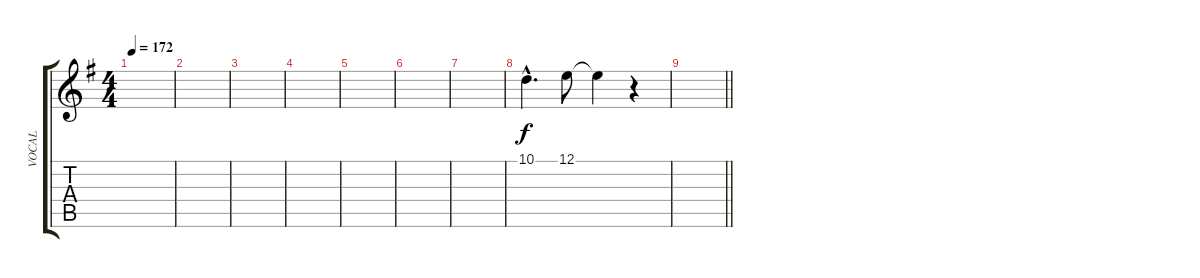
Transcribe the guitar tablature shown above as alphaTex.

\track ("VOCAL" "VOCAL") {instrument oboe}
\staff {score tabs}
\tuning (E4 B3 G3 D3 A2 E2) {hide}
\ts (4 4)
\tempo 172
\clef g2
\ks g
|
|
|
|
|
|
|
10.1{hac}.4{d} 12.1.8 12.1{t}.4 r.4 |
\barLineRight lightlight
